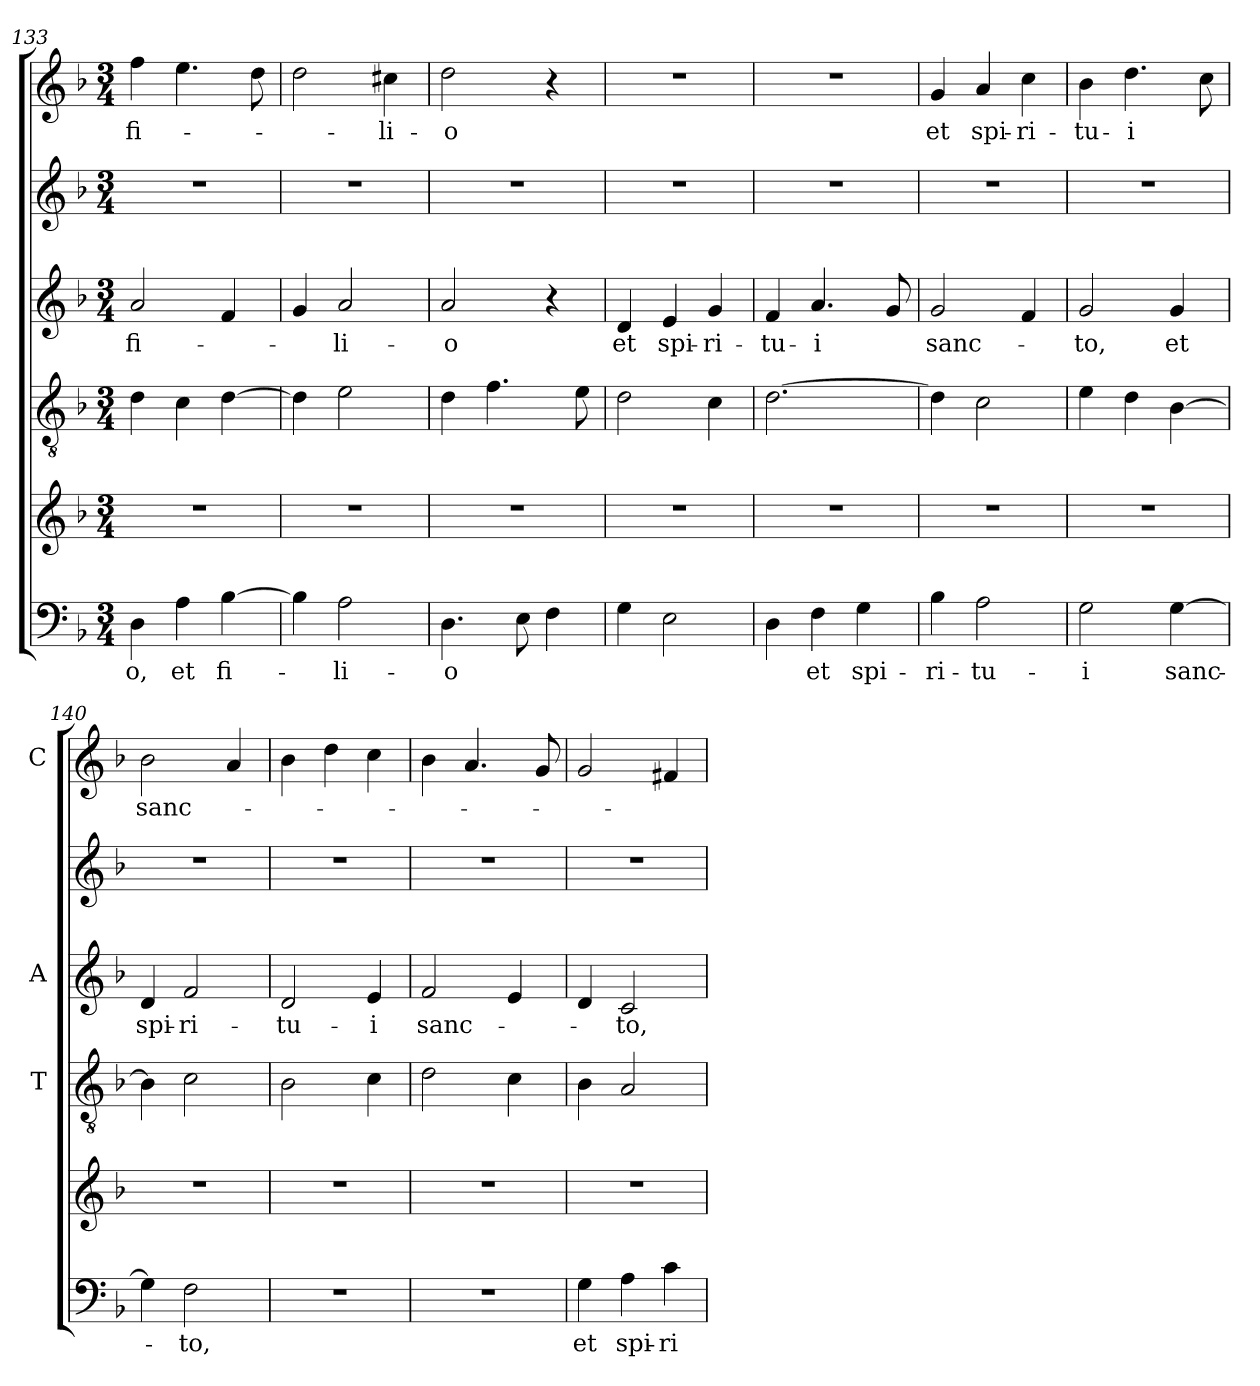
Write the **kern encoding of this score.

**kern	**text	**kern	**kern	**kern	**text	**kern	**kern	**text
*part6	*part6	*part5	*part4	*part3	*part3	*part2	*part1	*part1
*staff6	*staff6	*staff5	*staff4	*staff3	*staff3	*staff2	*staff1	*staff1
*	*	*	*I'T	*I'A	*	*	*I'C	*
!!LO:LB:g=z
*clefF4	*	*clefG2	*clefGv2	*clefG2	*	*clefG2	*clefG2	*
*k[b-]	*	*k[b-]	*k[b-]	*k[b-]	*	*k[b-]	*k[b-]	*
*F:	*	*F:	*F:	*F:	*	*F:	*F:	*
*M3/4	*	*M3/4	*M3/4	*M3/4	*	*M3/4	*M3/4	*
=133	=133	=133	=133	=133	=133	=133	=133	=133
!	!LO:LY:b	!	!	!	!LO:LY:b	!	!	!LO:LY:b
4D\	-­o,	2.r	4d\	2a/	fi-	2.r	4ff\	fi-
!	!LO:LY:b	!	!	!	!	!	!	!
4A\	et	.	4c\	.	.	.	4.ee\	.
!	!LO:LY:b	!	!	!	!	!	!	!
[4B-\	fi-	.	[4d\	4f/	.	.	.	.
.	.	.	.	.	.	.	8dd\	.
=134	=134	=134	=134	=134	=134	=134	=134	=134
4B-\]	.	2.r	4d\]	4g/	.	2.r	2dd\	.
!	!LO:LY:b	!	!	!	!LO:LY:b	!	!	!
2A\	-li-	.	2e\	2a/	-li-	.	.	.
!	!	!	!	!	!	!	!	!LO:LY:b
.	.	.	.	.	.	.	4cc#\	-li-
=135	=135	=135	=135	=135	=135	=135	=135	=135
!	!LO:LY:b	!	!	!	!LO:LY:b	!	!	!LO:LY:b
4.D\	-o	2.r	4d\	2a/	-o	2.r	2dd\	-o
.	.	.	4.f\	.	.	.	.	.
8E\	.	.	.	.	.	.	.	.
4F\	.	.	.	4r	.	.	4r	.
.	.	.	8e\	.	.	.	.	.
=136	=136	=136	=136	=136	=136	=136	=136	=136
!	!	!	!	!	!LO:LY:b	!	!	!
4G\	.	2.r	2d\	4d/	et	2.r	2.r	.
!	!	!	!	!	!LO:LY:b	!	!	!
2E\	.	.	.	4e/	spi-	.	.	.
!	!	!	!	!	!LO:LY:b	!	!	!
.	.	.	4c\	4g/	-ri-	.	.	.
=137	=137	=137	=137	=137	=137	=137	=137	=137
!	!	!	!	!	!LO:LY:b	!	!	!
4D\	.	2.r	[2.d\	4f/	-tu-	2.r	2.r	.
!	!LO:LY:b	!	!	!	!LO:LY:b	!	!	!
4F\	et	.	.	4.a/	-i	.	.	.
!	!LO:LY:b	!	!	!	!	!	!	!
4G\	spi-	.	.	.	.	.	.	.
.	.	.	.	8g/	.	.	.	.
=138	=138	=138	=138	=138	=138	=138	=138	=138
!	!LO:LY:b	!	!	!	!LO:LY:b	!	!	!LO:LY:b
4B-\	-ri-	2.r	4d\]	2g/	sanc-	2.r	4g/	et
!	!LO:LY:b	!	!	!	!	!	!	!LO:LY:b
2A\	-tu-	.	2c\	.	.	.	4a/	spi-
!	!	!	!	!	!	!	!	!LO:LY:b
.	.	.	.	4f/	.	.	4cc\	-ri-
=139	=139	=139	=139	=139	=139	=139	=139	=139
!	!LO:LY:b	!	!	!	!LO:LY:b	!	!	!LO:LY:b
2G\	-i	2.r	4e\	2g/	-to,	2.r	4b-\	-tu-
!	!	!	!	!	!	!	!	!LO:LY:b
.	.	.	4d\	.	.	.	4.dd\	-i
!	!LO:LY:b	!	!	!	!LO:LY:b	!	!	!
[4G\	sanc-	.	[4B-\	4g/	et	.	.	.
.	.	.	.	.	.	.	8cc\	.
=140	=140	=140	=140	=140	=140	=140	=140	=140
!	!	!	!	!	!LO:LY:b	!	!	!LO:LY:b
4G\]	.	2.r	4B-\]	4d/	spi-	2.r	2b-\	sanc-
!	!LO:LY:b	!	!	!	!LO:LY:b	!	!	!
2F\	-to,	.	2c\	2f/	-ri-	.	.	.
.	.	.	.	.	.	.	4a/	.
!!LO:PB:g=z
=141	=141	=141	=141	=141	=141	=141	=141	=141
!	!	!	!	!	!LO:LY:b	!	!	!
2.r	.	2.r	2B-\	2d/	-­tu-	2.r	4b-\	.
.	.	.	.	.	.	.	4dd\	.
!	!	!	!	!	!LO:LY:b	!	!	!
.	.	.	4c\	4e/	-i	.	4cc\	.
=142	=142	=142	=142	=142	=142	=142	=142	=142
!	!	!	!	!	!LO:LY:b	!	!	!
2.r	.	2.r	2d\	2f/	sanc-	2.r	4b-\	.
.	.	.	.	.	.	.	4.a/	.
.	.	.	4c\	4e/	.	.	.	.
.	.	.	.	.	.	.	8g/	.
=143	=143	=143	=143	=143	=143	=143	=143	=143
!	!LO:LY:b	!	!	!	!	!	!	!
4G\	et	2.r	4B-\	4d/	.	2.r	2g/	.
!	!LO:LY:b	!	!	!	!LO:LY:b	!	!	!
4A\	spi-	.	2A/	2c/	-to,	.	.	.
!	!LO:LY:b	!	!	!	!	!	!	!
4c\	-ri-	.	.	.	.	.	4f#/	.
=	=	=	=	=	=	=	=	=
*-	*-	*-	*-	*-	*-	*-	*-	*-
